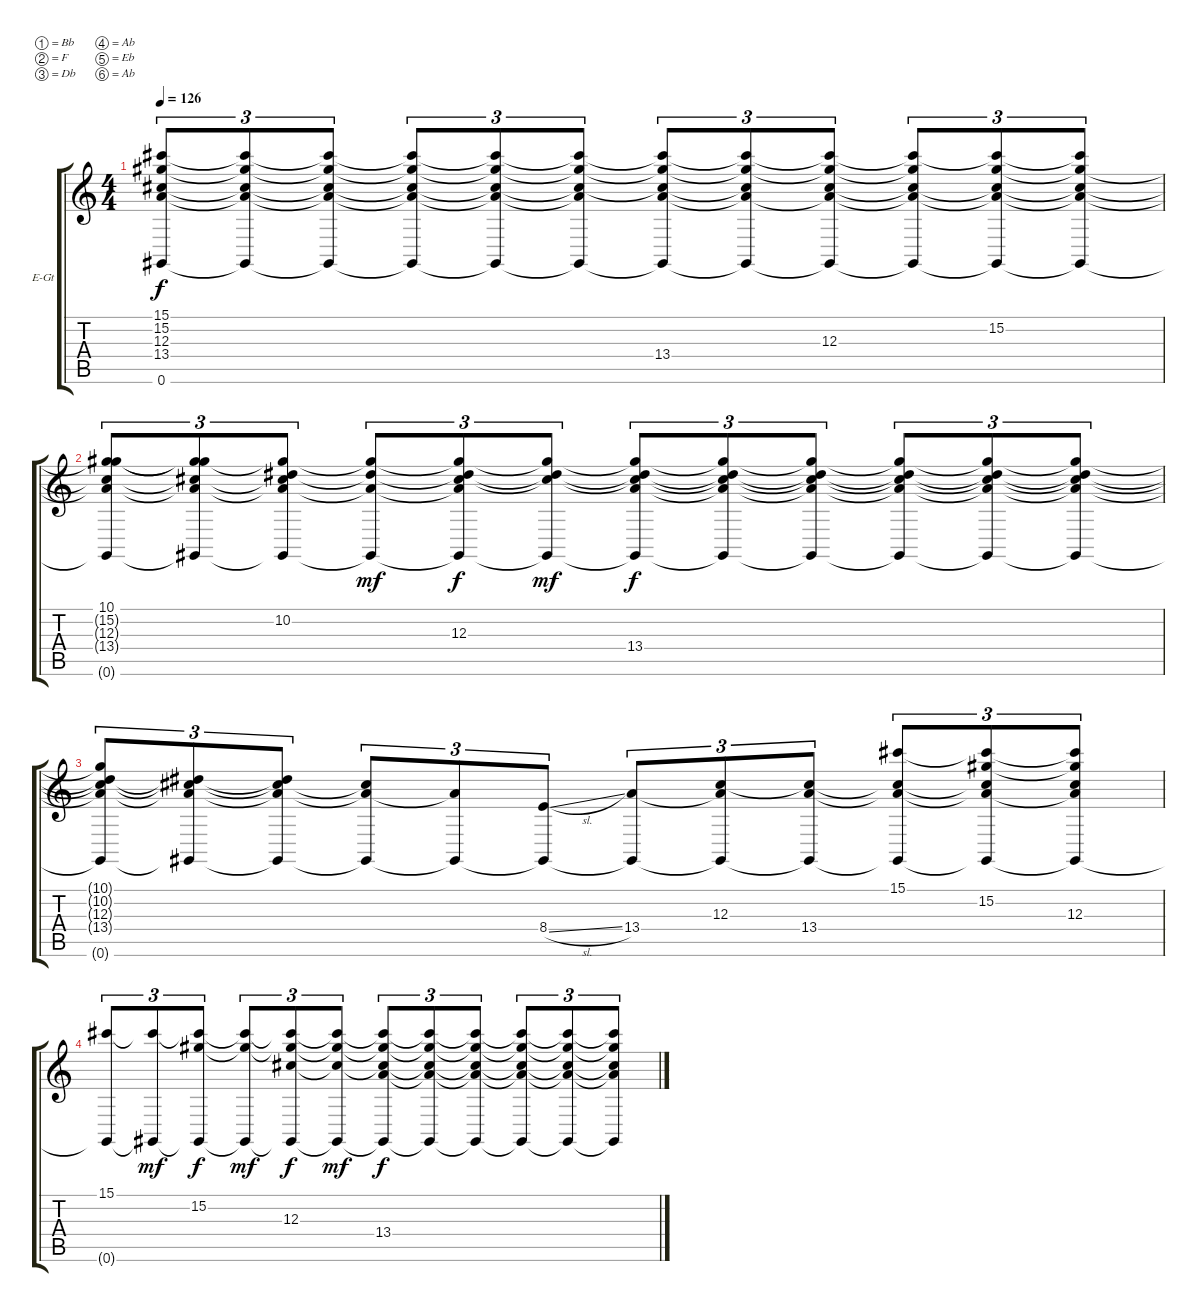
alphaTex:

\bracketExtendMode groupsimilarinstruments
\firstSystemTrackNameOrientation horizontal
\otherSystemsTrackNameOrientation horizontal
\track ("ÑhocoSlayc" "E-Gt") {instrument overdrivenguitar}
\staff {score tabs}
\tuning (Bb3 F3 Db3 Ab2 Eb2 Ab1)
\ts (4 4)
\tempo 126
\clef g2
\ks c
(15.1{t} 15.2{t} 12.3{t} 13.4{t} 0.6{t}).8{tu (3 2) dy f} (15.1{t} 15.2{t} 12.3{t} 13.4{t} 0.6{t}).8{tu (3 2)} (15.1{t} 15.2{t} 12.3{t} 13.4{t} 0.6{t}).8{tu (3 2)} (15.1{t} 15.2{t} 12.3{t} 13.4{t} 0.6{t}).8{tu (3 2)} (15.1{t} 15.2{t} 12.3{t} 13.4{t} 0.6{t}).8{tu (3 2)} (15.1{t} 15.2{t} 12.3{t} 13.4{t} 0.6{t}).8{tu (3 2)} (15.1{t} 15.2{t} 12.3{t} 13.4 0.6{t}).8{tu (3 2)} (15.1{t} 15.2{t} 12.3{t} 13.4{t} 0.6{t}).8{tu (3 2)} (15.1{t} 15.2{t} 12.3 13.4{t} 0.6{t}).8{tu (3 2)} (15.1{t} 15.2{t} 13.4{t} 12.3{t} 0.6{t}).8{tu (3 2)} (15.1{t} 15.2 12.3{t} 13.4{t} 0.6{t}).8{tu (3 2)} (15.1{t} 15.2{t} 12.3{t} 13.4{t} 0.6{t}).8{tu (3 2)} |
(10.1 15.2{t} 12.3{t} 13.4{t} 0.6{t}).8{tu (3 2)} (15.2{t} 12.3{t} 13.4{t} 10.1{t} 0.6{t}).8{tu (3 2)} (10.2 12.3{t} 13.4{t} 10.1{t} 0.6{t}).8{tu (3 2)} (13.4{t} 10.1{t} 10.2{t} 0.6{t}).8{tu (3 2) dy mf} (12.3 13.4{t} 10.1{t} 10.2{t} 0.6{t}).8{tu (3 2) dy f} (10.1{t} 10.2{t} 12.3{t} 0.6{t}).8{tu (3 2) dy mf} (10.1{t} 13.4 10.2{t} 12.3{t} 0.6{t}).8{tu (3 2) dy f} (10.2{t} 10.1{t} 12.3{t} 13.4{t} 0.6{t}).8{tu (3 2)} (10.2{t} 10.1{t} 12.3{t} 13.4{t} 0.6{t}).8{tu (3 2)} (10.2{t} 10.1{t} 12.3{t} 13.4{t} 0.6{t}).8{tu (3 2)} (10.2{t} 10.1{t} 12.3{t} 13.4{t} 0.6{t}).8{tu (3 2)} (10.1{t} 10.2{t} 12.3{t} 13.4{t} 0.6{t}).8{tu (3 2)} |
(10.1{t} 10.2{t} 12.3{t} 13.4{t} 0.6{t}).8{tu (3 2)} (10.2{t} 12.3{t} 13.4{t} 0.6{t}).8{tu (3 2)} (10.2{t} 12.3{t} 13.4{t} 0.6{t}).8{tu (3 2)} (12.3{t} 13.4{t} 0.6{t}).8{tu (3 2)} (13.4{t} 0.6{t}).8{tu (3 2)} (8.4{sl} 0.6{t}).8{tu (3 2)} (13.4 0.6{t}).8{tu (3 2)} (12.3 13.4{t} 0.6{t}).8{tu (3 2)} (12.3{t} 13.4 0.6{t}).8{tu (3 2)} (15.1 12.3{t} 13.4{t} 0.6{t}).8{tu (3 2)} (15.2 12.3{t} 13.4{t} 15.1{t} 0.6{t}).8{tu (3 2)} (15.1{t} 15.2{t} 12.3 13.4{t} 0.6{t}).8{tu (3 2)} |
(15.1 0.6{t}).8{tu (3 2)} (15.1{t} 0.6{t}).8{tu (3 2) dy mf} (15.2 15.1{t} 0.6{t}).8{tu (3 2) dy f} (15.1{t} 15.2{t} 0.6{t}).8{tu (3 2) dy mf} (12.3 15.1{t} 15.2{t} 0.6{t}).8{tu (3 2) dy f} (15.1{t} 15.2{t} 12.3{t} 0.6{t}).8{tu (3 2) dy mf} (15.1{t} 13.4 15.2{t} 12.3{t} 0.6{t}).8{tu (3 2) dy f} (15.2{t} 15.1{t} 12.3{t} 13.4{t} 0.6{t}).8{tu (3 2)} (15.2{t} 15.1{t} 12.3{t} 13.4{t} 0.6{t}).8{tu (3 2)} (15.2{t} 15.1{t} 12.3{t} 13.4{t} 0.6{t}).8{tu (3 2)} (15.2{t} 15.1{t} 12.3{t} 13.4{t} 0.6{t}).8{tu (3 2)} (15.1{t} 15.2{t} 12.3{t} 13.4{t} 0.6{t}).8{tu (3 2)}
